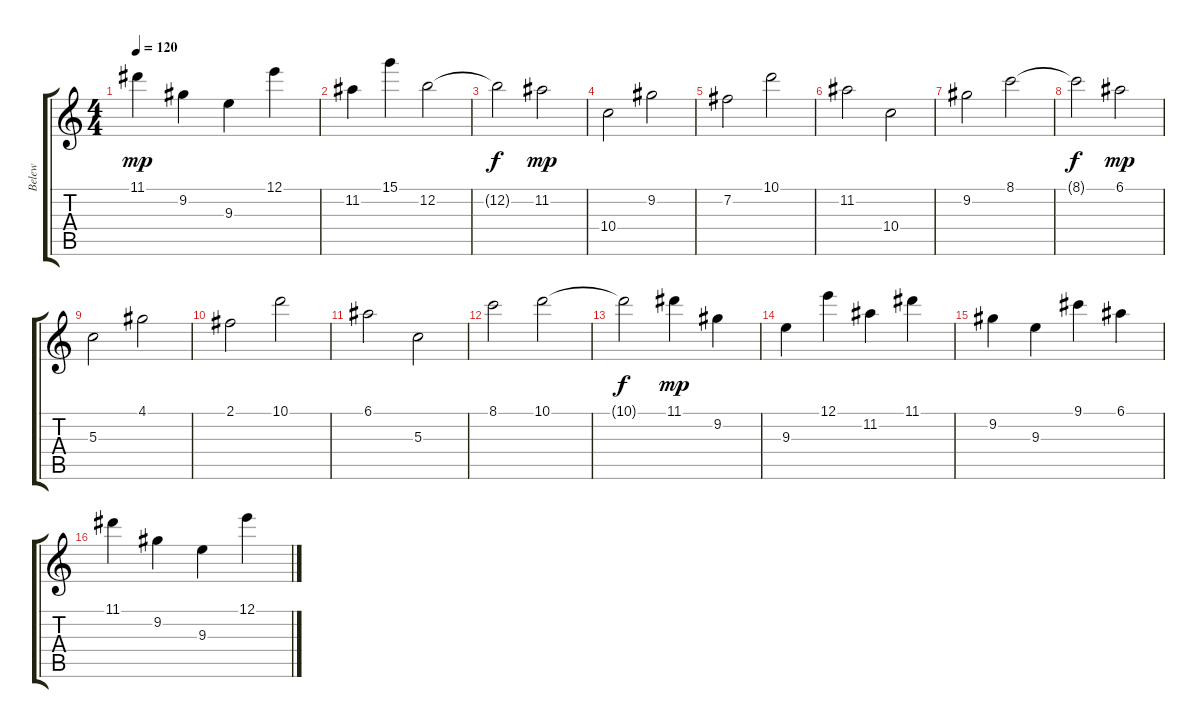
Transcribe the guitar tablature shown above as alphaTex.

\track ("Belew" "Belew") {instrument acousticguitarnylon}
\staff {score tabs}
\tuning (E4 B3 G3 D3 A2 E2) {hide}
\ts (4 4)
\tempo 120
\clef g2
\ks c
11.1.4{dy mp} 9.2.4 9.3.4 12.1.4 |
11.2.4 15.1.4 12.2.2 |
12.2{t}.2{dy f} 11.2.2{dy mp} |
10.4.2 9.2.2 |
7.2.2 10.1.2 |
11.2.2 10.4.2 |
9.2.2 8.1.2 |
8.1{t}.2{dy f} 6.1.2{dy mp} |
5.3.2 4.1.2 |
2.1.2 10.1.2 |
6.1.2 5.3.2 |
8.1.2 10.1.2 |
10.1{t}.2{dy f} 11.1.4{dy mp} 9.2.4 |
9.3.4 12.1.4 11.2.4 11.1.4 |
9.2.4 9.3.4 9.1.4 6.1.4 |
11.1.4 9.2.4 9.3.4 12.1.4
